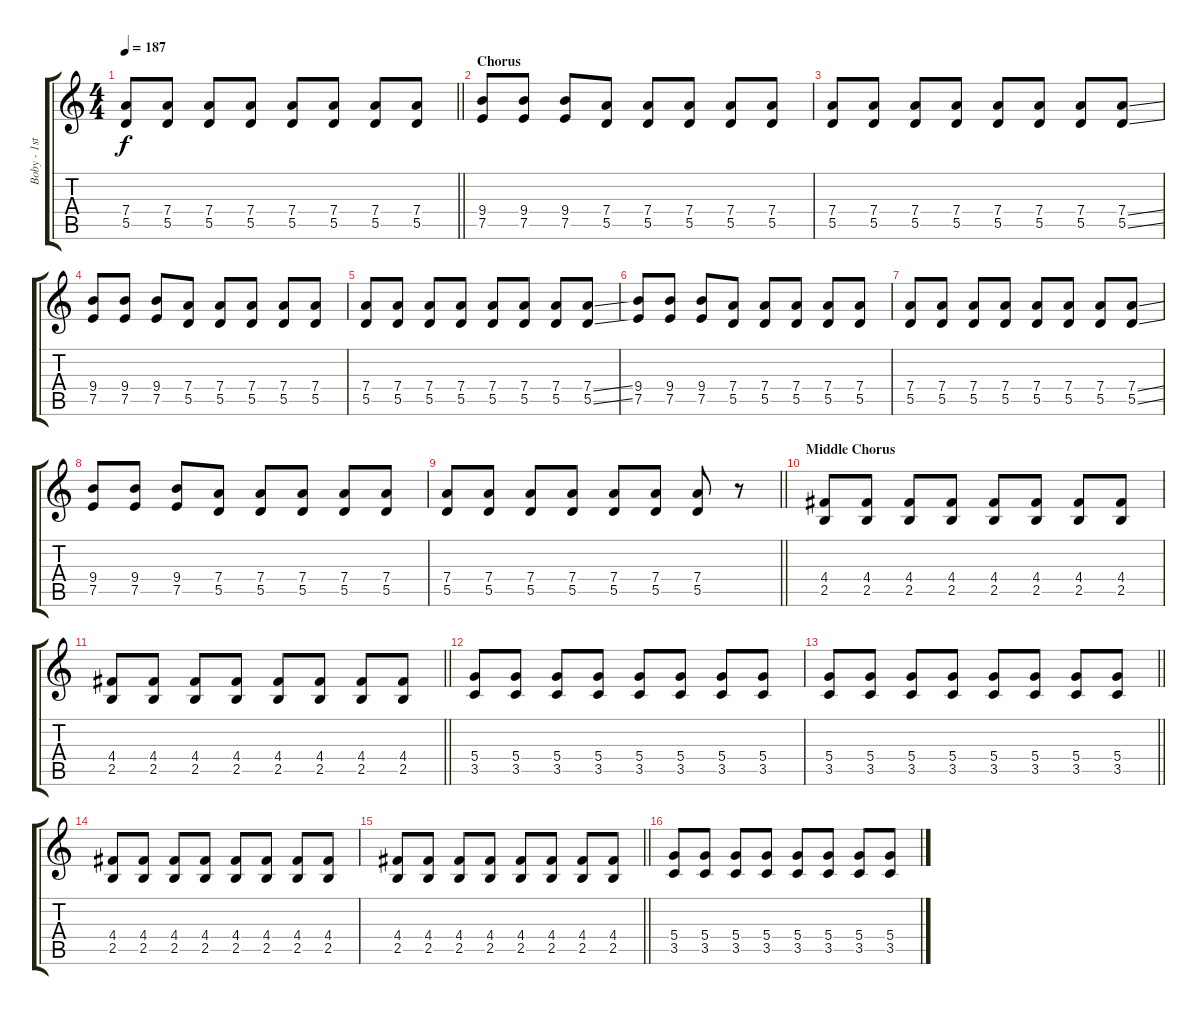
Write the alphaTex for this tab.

\track ("Boby - 1st Guitar" "Boby - 1st") {instrument overdrivenguitar}
\staff {score tabs}
\tuning (E4 B3 G3 D3 A2 E2) {hide}
\ts (4 4)
\tempo 187
\clef g2
\barLineRight lightlight
\ks c
(7.4 5.5).8{dy f} (7.4 5.5).8 (7.4 5.5).8 (7.4 5.5).8 (7.4 5.5).8 (7.4 5.5).8 (7.4 5.5).8 (7.4 5.5).8 |
\section ("" "Chorus")
(9.4 7.5).8 (9.4 7.5).8 (9.4 7.5).8 (7.4 5.5).8 (7.4 5.5).8 (7.4 5.5).8 (7.4 5.5).8 (7.4 5.5).8 |
(7.4 5.5).8 (7.4 5.5).8 (7.4 5.5).8 (7.4 5.5).8 (7.4 5.5).8 (7.4 5.5).8 (7.4 5.5).8 (7.4{ss} 5.5{ss}).8 |
(9.4 7.5).8 (9.4 7.5).8 (9.4 7.5).8 (7.4 5.5).8 (7.4 5.5).8 (7.4 5.5).8 (7.4 5.5).8 (7.4 5.5).8 |
(7.4 5.5).8 (7.4 5.5).8 (7.4 5.5).8 (7.4 5.5).8 (7.4 5.5).8 (7.4 5.5).8 (7.4 5.5).8 (7.4{ss} 5.5{ss}).8 |
(9.4 7.5).8 (9.4 7.5).8 (9.4 7.5).8 (7.4 5.5).8 (7.4 5.5).8 (7.4 5.5).8 (7.4 5.5).8 (7.4 5.5).8 |
(7.4 5.5).8 (7.4 5.5).8 (7.4 5.5).8 (7.4 5.5).8 (7.4 5.5).8 (7.4 5.5).8 (7.4 5.5).8 (7.4{ss} 5.5{ss}).8 |
(9.4 7.5).8 (9.4 7.5).8 (9.4 7.5).8 (7.4 5.5).8 (7.4 5.5).8 (7.4 5.5).8 (7.4 5.5).8 (7.4 5.5).8 |
\barLineRight lightlight
(7.4 5.5).8 (7.4 5.5).8 (7.4 5.5).8 (7.4 5.5).8 (7.4 5.5).8 (7.4 5.5).8 (7.4 5.5).8 r.8 |
\section ("" "Middle Chorus")
(4.4 2.5).8 (4.4 2.5).8 (4.4 2.5).8 (4.4 2.5).8 (4.4 2.5).8 (4.4 2.5).8 (4.4 2.5).8 (4.4 2.5).8 |
\barLineRight lightlight
(4.4 2.5).8 (4.4 2.5).8 (4.4 2.5).8 (4.4 2.5).8 (4.4 2.5).8 (4.4 2.5).8 (4.4 2.5).8 (4.4 2.5).8 |
(5.4 3.5).8 (5.4 3.5).8 (5.4 3.5).8 (5.4 3.5).8 (5.4 3.5).8 (5.4 3.5).8 (5.4 3.5).8 (5.4 3.5).8 |
\barLineRight lightlight
(5.4 3.5).8 (5.4 3.5).8 (5.4 3.5).8 (5.4 3.5).8 (5.4 3.5).8 (5.4 3.5).8 (5.4 3.5).8 (5.4 3.5).8 |
(4.4 2.5).8 (4.4 2.5).8 (4.4 2.5).8 (4.4 2.5).8 (4.4 2.5).8 (4.4 2.5).8 (4.4 2.5).8 (4.4 2.5).8 |
\barLineRight lightlight
(4.4 2.5).8 (4.4 2.5).8 (4.4 2.5).8 (4.4 2.5).8 (4.4 2.5).8 (4.4 2.5).8 (4.4 2.5).8 (4.4 2.5).8 |
(5.4 3.5).8 (5.4 3.5).8 (5.4 3.5).8 (5.4 3.5).8 (5.4 3.5).8 (5.4 3.5).8 (5.4 3.5).8 (5.4 3.5).8
